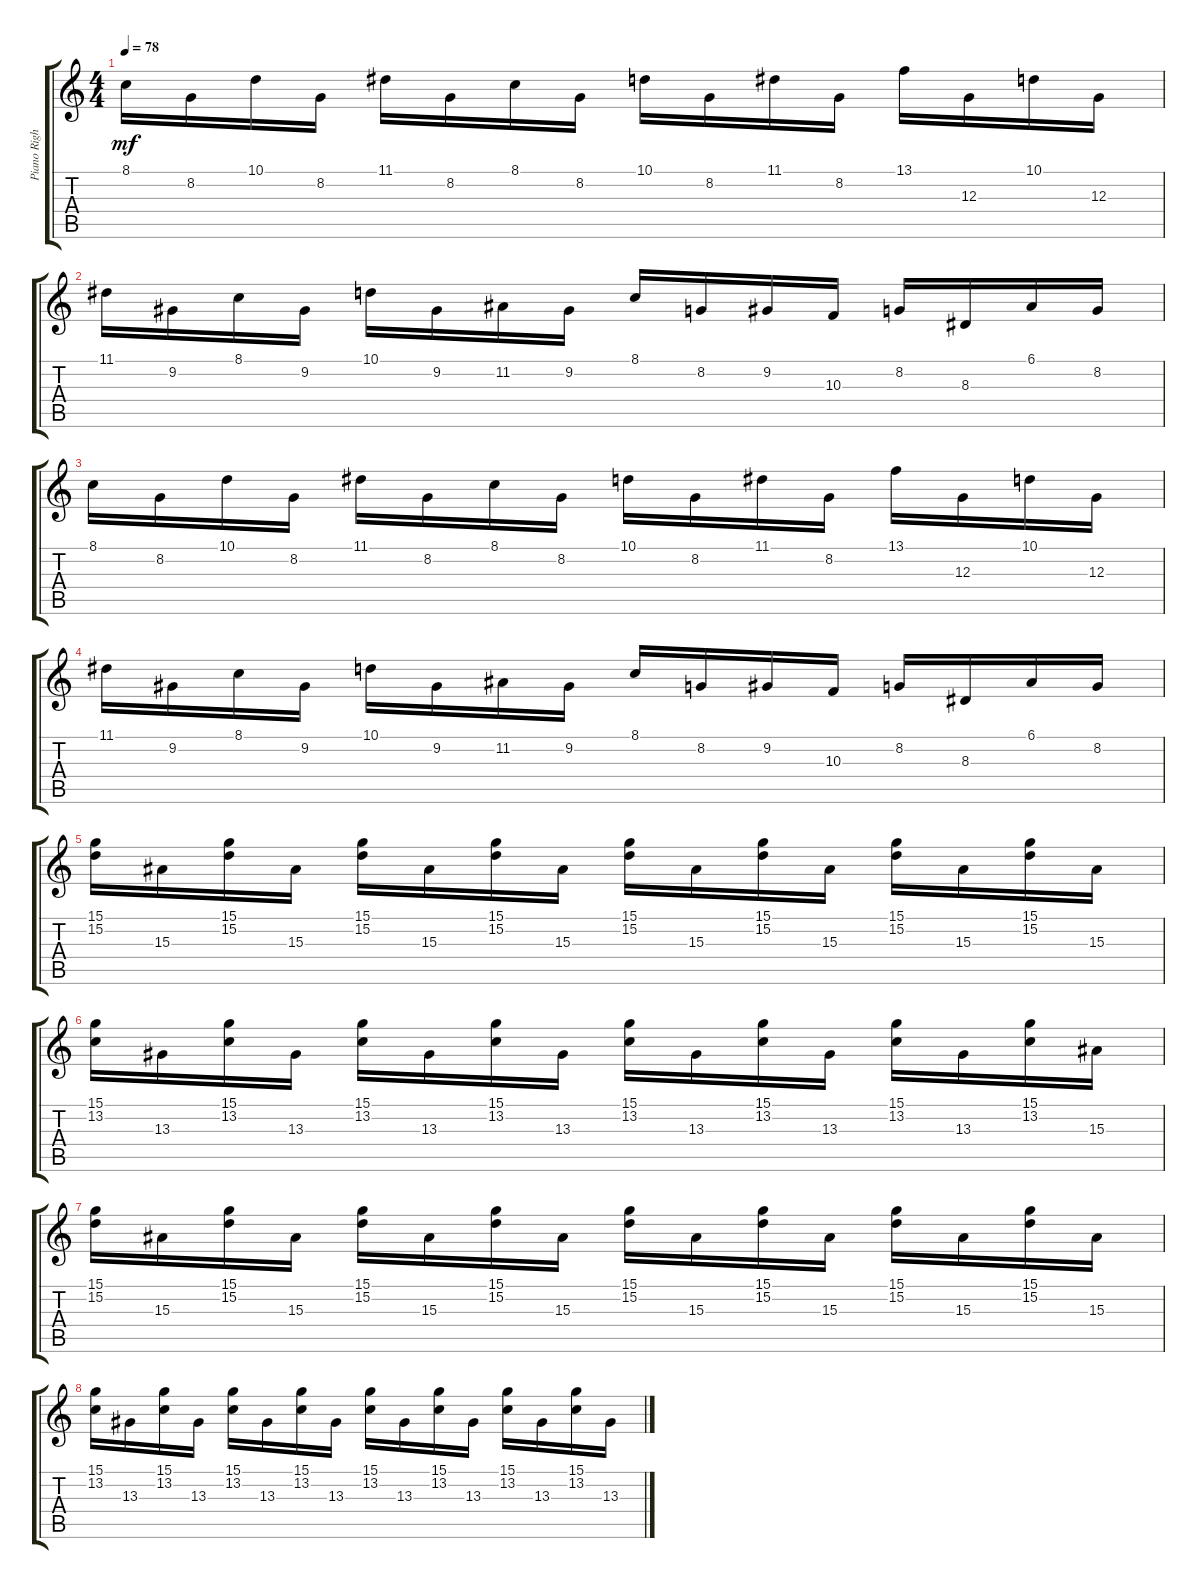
\track ("Piano Right Hand" "Piano Righ") {instrument acousticgrandpiano}
\staff {score tabs}
\tuning (E4 B3 G3 D3 A2 E2) {hide}
\ts (4 4)
\tempo 78
\clef g2
\ks c
8.1.16{dy mf} 8.2.16 10.1.16 8.2.16 11.1.16 8.2.16 8.1.16 8.2.16 10.1.16 8.2.16 11.1.16 8.2.16 13.1.16 12.3.16 10.1.16 12.3.16 |
11.1.16 9.2.16 8.1.16 9.2.16 10.1.16 9.2.16 11.2.16 9.2.16 8.1.16 8.2.16 9.2.16 10.3.16 8.2.16 8.3.16 6.1.16 8.2.16 |
8.1.16 8.2.16 10.1.16 8.2.16 11.1.16 8.2.16 8.1.16 8.2.16 10.1.16 8.2.16 11.1.16 8.2.16 13.1.16 12.3.16 10.1.16 12.3.16 |
11.1.16 9.2.16 8.1.16 9.2.16 10.1.16 9.2.16 11.2.16 9.2.16 8.1.16 8.2.16 9.2.16 10.3.16 8.2.16 8.3.16 6.1.16 8.2.16 |
(15.1 15.2).16 15.3.16 (15.1 15.2).16 15.3.16 (15.1 15.2).16 15.3.16 (15.1 15.2).16 15.3.16 (15.1 15.2).16 15.3.16 (15.1 15.2).16 15.3.16 (15.1 15.2).16 15.3.16 (15.1 15.2).16 15.3.16 |
(15.1 13.2).16 13.3.16 (15.1 13.2).16 13.3.16 (15.1 13.2).16 13.3.16 (15.1 13.2).16 13.3.16 (15.1 13.2).16 13.3.16 (15.1 13.2).16 13.3.16 (15.1 13.2).16 13.3.16 (15.1 13.2).16 15.3.16 |
(15.1 15.2).16 15.3.16 (15.1 15.2).16 15.3.16 (15.1 15.2).16 15.3.16 (15.1 15.2).16 15.3.16 (15.1 15.2).16 15.3.16 (15.1 15.2).16 15.3.16 (15.1 15.2).16 15.3.16 (15.1 15.2).16 15.3.16 |
(15.1 13.2).16 13.3.16 (15.1 13.2).16 13.3.16 (15.1 13.2).16 13.3.16 (15.1 13.2).16 13.3.16 (15.1 13.2).16 13.3.16 (15.1 13.2).16 13.3.16 (15.1 13.2).16 13.3.16 (15.1 13.2).16 13.3.16
